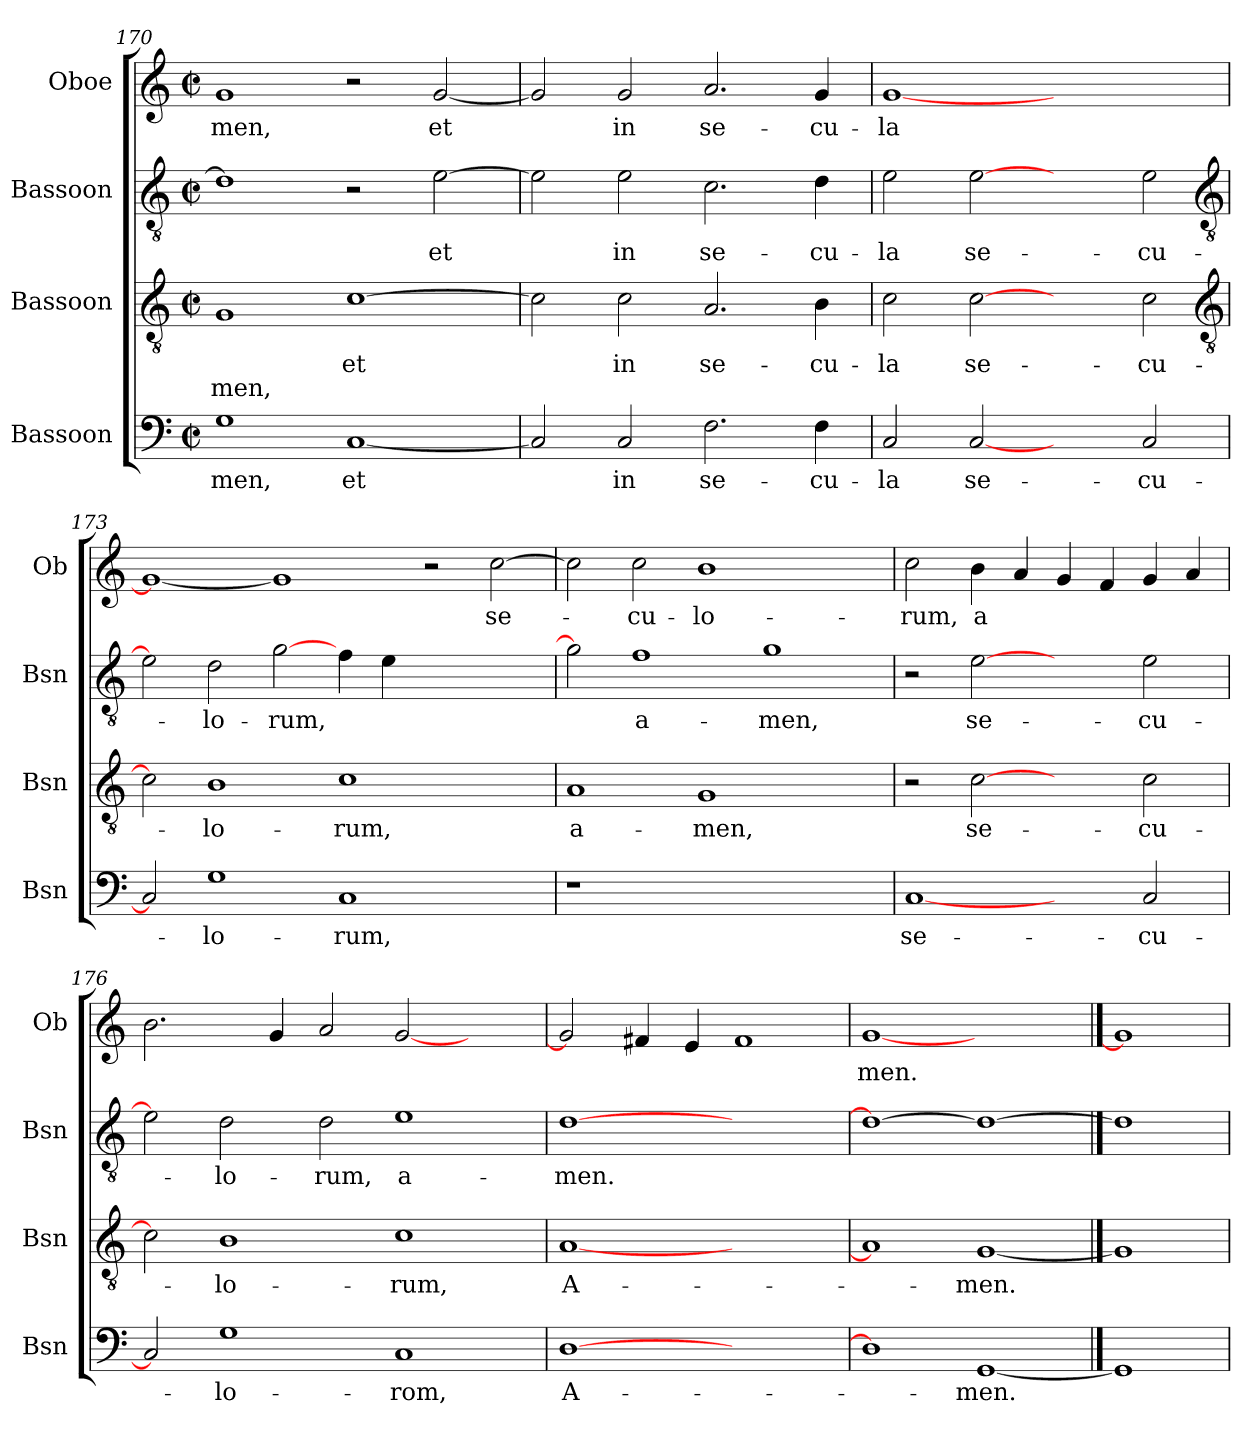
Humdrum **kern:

**kern	**text	**kern	**text	**text	**kern	**text	**kern	**text
*part4	*part4	*part3	*part3	*part3	*part2	*part2	*part1	*part1
*staff4	*staff4	*staff3	*staff3	*staff3	*staff2	*staff2	*staff1	*staff1
*I"Bassoon	*	*I"Bassoon	*	*	*I"Bassoon	*	*I"Oboe	*
*I'Bsn	*	*I'Bsn	*	*	*I'Bsn	*	*I'Ob	*
*clefF4	*	*clefGv2	*	*	*clefGv2	*	*clefG2	*
*M2/2	*	*M2/2	*	*	*M2/2	*	*M2/2	*
*met(c|)	*	*met(c|)	*	*	*met(c|)	*	*met(c|)	*
=170	=170	=170	=170	=170	=170	=170	=170	=170
!	!LO:LY:b	!	!	!LO:LY:b	!	!	!	!LO:LY:b
1G	-men,	1G	.	-men,	1d]	.	1g	men,
!	!LO:LY:b	!	!LO:LY:b	!	!	!	!	!
[1C	et	[1c	et	.	2r	.	2r	.
!	!	!	!	!	!	!LO:LY:b	!	!LO:LY:b
.	.	.	.	.	[2e	et	[2g	et
=171	=171	=171	=171	=171	=171	=171	=171	=171
2C]	.	2c]	.	.	2e]	.	2g]	.
!	!LO:LY:b	!	!LO:LY:b	!	!	!LO:LY:b	!	!LO:LY:b
2C	in	2c	in	.	2e	in	2g	in
!	!LO:LY:b	!	!LO:LY:b	!	!	!LO:LY:b	!	!LO:LY:b
2.F	se-	2.A	se-	.	2.c	se-	2.a	se-
!	!LO:LY:b	!	!LO:LY:b	!	!	!LO:LY:b	!	!LO:LY:b
4F	-cu-	4B	-cu-	.	4d	-cu-	4g	-cu-
=172	=172	=172	=172	=172	=172	=172	=172	=172
!	!LO:LY:b	!	!LO:LY:b	!	!	!LO:LY:b	!	!LO:LY:b
2C	-la	2c	-la	.	2e	-la	[1g	-la
!	!LO:LY:b	!	!LO:LY:b	!	!	!LO:LY:b	!	!
[2C	se-	[2c	se-	.	[2e	se-	.	.
2ryy	.	2ryy	.	.	2ryy	.	1ryy	.
!	!LO:LY:b	!	!LO:LY:b	!	!	!LO:LY:b	!	!
2C	-cu-	2c	-cu-	.	2e	-cu-	.	.
*	*	*clefGv2	*	*	*clefGv2	*	*	*
!!LO:LB:g=z
=173	=173	=173	=173	=173	=173	=173	=173	=173
2C]	.	2c]	.	.	2e]	.	1g_	.
!	!LO:LY:b	!	!LO:LY:b	!	!	!LO:LY:b	!	!
1G	-lo-	1B	-lo-	.	2d	-lo-	.	.
!	!	!	!	!	!	!LO:LY:b	!	!
.	.	.	.	.	[2g	-rum,	1g]	.
!	!LO:LY:b	!	!LO:LY:b	!	!	!	!	!
1C	-rum,	1c	-rum,	.	4f	.	.	.
.	.	.	.	.	4e	.	.	.
.	.	.	.	.	1ryy	.	2r	.
!	!	!	!	!	!	!	!	!LO:LY:b
2ryy	.	2ryy	.	.	.	.	[2cc	se-
=174	=174	=174	=174	=174	=174	=174	=174	=174
!	!	!	!LO:LY:b	!	!	!	!	!
1r	.	1A	a-	.	2g]	.	2cc]	.
!	!	!	!	!	!	!LO:LY:b	!	!LO:LY:b
.	.	.	.	.	1f	a-	2cc	-cu-
!	!	!	!LO:LY:b	!	!	!	!	!LO:LY:b
1ryy	.	1G	-men,	.	.	.	1b	-lo-
!	!	!	!	!	!	!LO:LY:b	!	!
.	.	.	.	.	1g	-men,	.	.
2ryy	.	2ryy	.	.	.	.	2ryy	.
=175	=175	=175	=175	=175	=175	=175	=175	=175
!	!LO:LY:b	!	!	!	!	!	!	!LO:LY:b
[1C	se-	2r	.	.	2r	.	2cc	-rum,
!	!	!	!LO:LY:b	!	!	!LO:LY:b	!	!LO:LY:b
.	.	[2c	se-	.	[2e	se-	4b	a
.	.	.	.	.	.	.	4a	.
2ryy	.	2ryy	.	.	2ryy	.	4g	.
.	.	.	.	.	.	.	4f	.
!	!LO:LY:b	!	!LO:LY:b	!	!	!LO:LY:b	!	!
2C	-cu-	2c	-cu-	.	2e	-cu-	4g	.
.	.	.	.	.	.	.	4a	.
=176	=176	=176	=176	=176	=176	=176	=176	=176
2C]	.	2c]	.	.	2e]	.	2.b	.
!	!LO:LY:b	!	!LO:LY:b	!	!	!LO:LY:b	!	!
1G	-lo-	1B	-lo-	.	2d	-lo-	.	.
.	.	.	.	.	.	.	4g	.
!	!	!	!	!	!	!LO:LY:b	!	!
.	.	.	.	.	2d	-rum,	2a	.
!	!LO:LY:b	!	!LO:LY:b	!	!	!LO:LY:b	!	!
1C	-rom,	1c	-rum,	.	1e	a-	[2g	.
.	.	.	.	.	.	.	2ryy	.
=177	=177	=177	=177	=177	=177	=177	=177	=177
!	!LO:LY:b	!	!LO:LY:b	!	!	!LO:LY:b	!	!
[1D	A-	[1A	A-	.	[1d	-men.	2g]	.
.	.	.	.	.	.	.	4f#X	.
.	.	.	.	.	.	.	4e	.
1ryy	.	1ryy	.	.	1ryy	.	1f#	.
=178	=178	=178	=178	=178	=178	=178	=178	=178
!	!	!	!	!	!	!	!	!LO:LY:b
1D]	.	1A]	.	.	1d_	.	[1g	men.
!	!LO:LY:b	!	!LO:LY:b	!	!	!	!	!
[1GG	-men.	[1G	-men.	.	1d_	.	1ryy	.
==179	==179	==179	==179	==179	==179	==179	==179	==179
1GG]	.	1G]	.	.	1d]	.	1g]	.
=	=	=	=	=	=	=	=	=
*-	*-	*-	*-	*-	*-	*-	*-	*-
